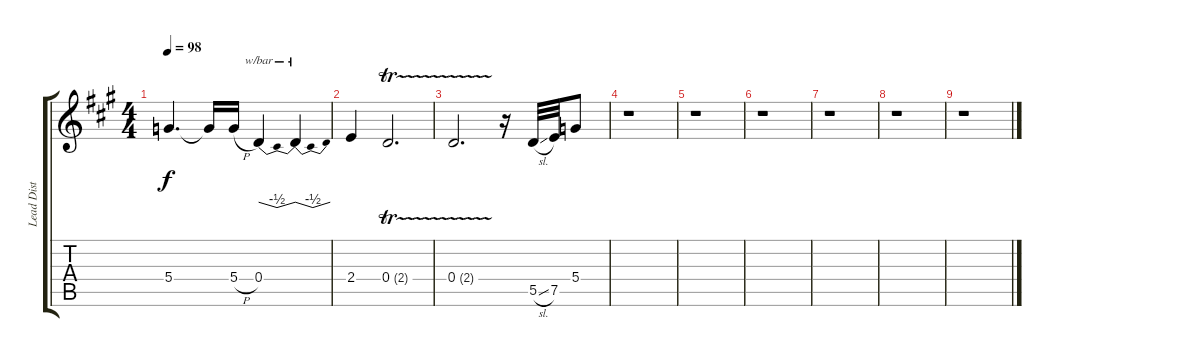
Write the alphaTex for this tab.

\track ("Lead Dist" "Lead Dist") {instrument overdrivenguitar}
\staff {score tabs}
\tuning (E4 B3 G3 D3 A2 E2) {hide}
\ts (4 4)
\tempo 98
\clef g2
\ks a
5.4.4{d dy f} 5.4{t}.16 5.4{h}.16 0.4.4{tbe (dip default 0 0 30 -2 60 0)} 0.4{t}.4{tbe (dip default 0 0 30 -2 60 0)} |
2.4.4 0.4{tr (2 32)}.2{d} |
0.4{tr (2 32)}.2{d} r.16 5.5{sl}.32 7.5.32 5.4.8 |
r.1 |
r.1 |
r.1 |
r.1 |
r.1 |
r.1
